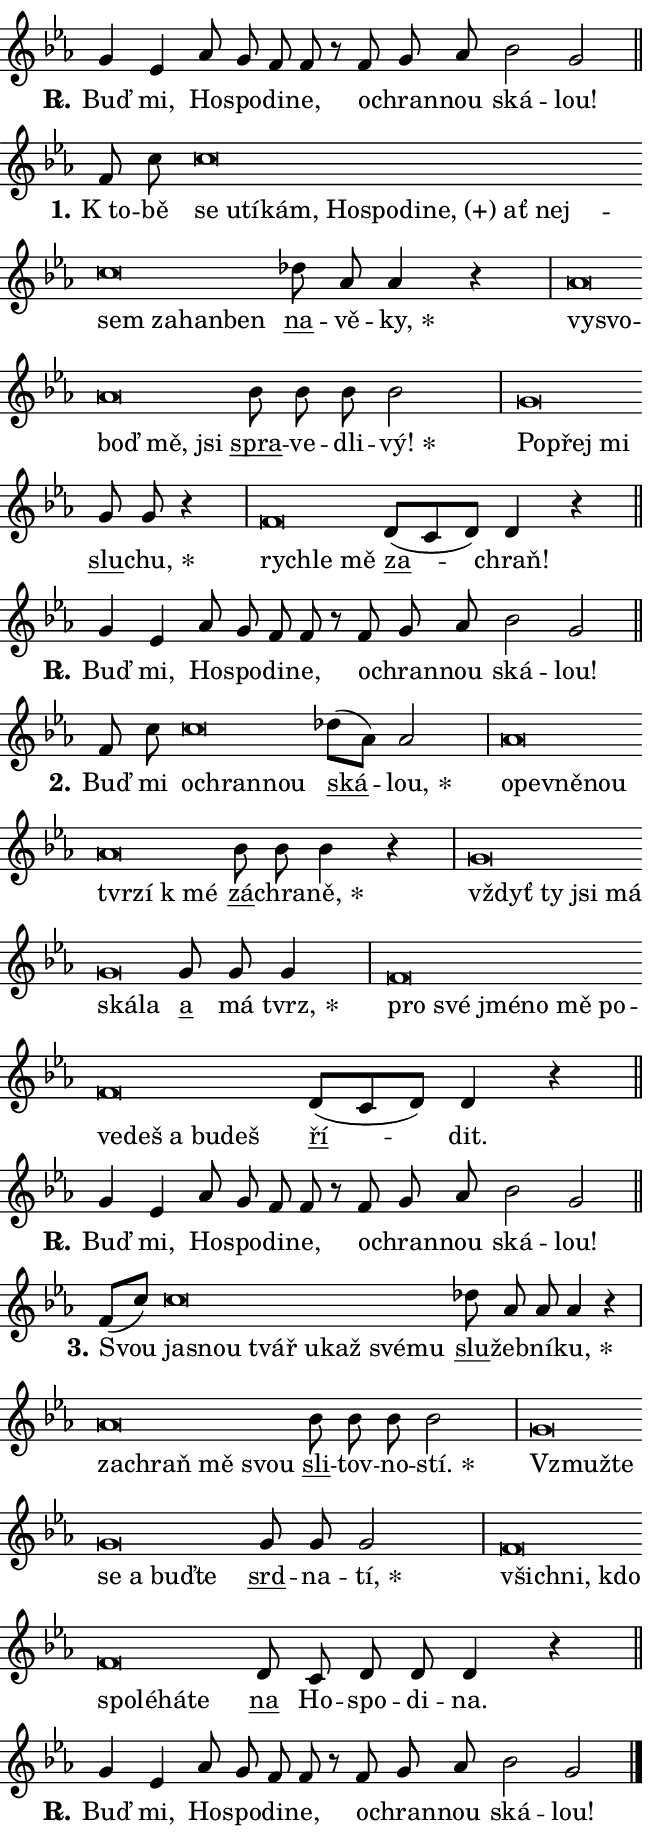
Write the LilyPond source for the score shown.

\version "2.24.0"
\header { tagline = "" }
\paper {
  indent = 0\cm
  top-margin = 0\cm
  right-margin = 0.13\cm % to fit lyric hyphens
  bottom-margin = 0\cm
  left-margin = 0\cm
  paper-width = 11\cm
  page-breaking = #ly:one-page-breaking
  system-system-spacing.basic-distance = #11
  score-system-spacing.basic-distance = #11
  ragged-last = ##f
}


%% Author: Thomas Morley
%% https://lists.gnu.org/archive/html/lilypond-user/2020-05/msg00002.html
#(define (line-position grob)
"Returns position of @var[grob} in current system:
   @code{'start}, if at first time-step
   @code{'end}, if at last time-step
   @code{'middle} otherwise
"
  (let* ((col (ly:item-get-column grob))
         (ln (ly:grob-object col 'left-neighbor))
         (rn (ly:grob-object col 'right-neighbor))
         (col-to-check-left (if (ly:grob? ln) ln col))
         (col-to-check-right (if (ly:grob? rn) rn col))
         (break-dir-left
           (and
             (ly:grob-property col-to-check-left 'non-musical #f)
             (ly:item-break-dir col-to-check-left)))
         (break-dir-right
           (and
             (ly:grob-property col-to-check-right 'non-musical #f)
             (ly:item-break-dir col-to-check-right))))
        (cond ((eqv? 1 break-dir-left) 'start)
              ((eqv? -1 break-dir-right) 'end)
              (else 'middle))))

#(define (tranparent-at-line-position vctor)
  (lambda (grob)
  "Relying on @code{line-position} select the relevant enry from @var{vctor}.
Used to determine transparency,"
    (case (line-position grob)
      ((end) (not (vector-ref vctor 0)))
      ((middle) (not (vector-ref vctor 1)))
      ((start) (not (vector-ref vctor 2))))))

noteHeadBreakVisibility =
#(define-music-function (break-visibility)(vector?)
"Makes @code{NoteHead}s transparent relying on @var{break-visibility}"
#{
  \override NoteHead.transparent =
    #(tranparent-at-line-position break-visibility)
#})

#(define delete-ledgers-for-transparent-note-heads
  (lambda (grob)
    "Reads whether a @code{NoteHead} is transparent.
If so this @code{NoteHead} is removed from @code{'note-heads} from
@var{grob}, which is supposed to be @code{LedgerLineSpanner}.
As a result ledgers are not printed for this @code{NoteHead}"
    (let* ((nhds-array (ly:grob-object grob 'note-heads))
           (nhds-list
             (if (ly:grob-array? nhds-array)
                 (ly:grob-array->list nhds-array)
                 '()))
           ;; Relies on the transparent-property being done before
           ;; Staff.LedgerLineSpanner.after-line-breaking is executed.
           ;; This is fragile ...
           (to-keep
             (remove
               (lambda (nhd)
                 (ly:grob-property nhd 'transparent #f))
               nhds-list)))
      ;; TODO find a better method to iterate over grob-arrays, similiar
      ;; to filter/remove etc for lists
      ;; For now rebuilt from scratch
      (set! (ly:grob-object grob 'note-heads)  '())
      (for-each
        (lambda (nhd)
          (ly:pointer-group-interface::add-grob grob 'note-heads nhd))
        to-keep))))

squashNotes = {
  \override NoteHead.X-extent = #'(-0.2 . 0.2)
  \override NoteHead.Y-extent = #'(-0.75 . 0)
  \override NoteHead.stencil =
    #(lambda (grob)
       (let ((pos (ly:grob-property grob 'staff-position)))
         (begin
           (if (< pos -7) (display "ERROR: Lower brevis then expected\n") (display ""))
           (if (<= pos -6) ly:text-interface::print ly:note-head::print))))
}
unSquashNotes = {
  \revert NoteHead.X-extent
  \revert NoteHead.Y-extent
  \revert NoteHead.stencil
}

hideNotes = \noteHeadBreakVisibility #begin-of-line-visible
unHideNotes = \noteHeadBreakVisibility #all-visible

% work-around for resetting accidentals
% https://lilypond.org/doc/v2.23/Documentation/notation/displaying-rhythms#unmetered-music
cadenzaMeasure = {
  \cadenzaOff
  \partial 1024 s1024
  \cadenzaOn
}

#(define-markup-command (accent layout props text) (markup?)
  "Underline accented syllable"
  (interpret-markup layout props
    #{\markup \override #'(offset . 4.3) \underline { #text }#}))

responsum = \markup \concat {
  "R" \hspace #-1.05 \path #0.1 #'((moveto 0 0.07) (lineto 0.9 0.8)) \hspace #0.05 "."
}

spaceSize = #0.6828661417322834 % exact space size for TeX Gyre Schola

\layout {
  \context {
    \Staff
    \remove "Time_signature_engraver"
    \override LedgerLineSpanner.after-line-breaking = #delete-ledgers-for-transparent-note-heads
  }
  \context {
    \Lyrics {
      \override LyricSpace.minimum-distance = \spaceSize
      \override LyricText.font-name = #"TeX Gyre Schola"
      \override LyricText.font-size = 1
      \override StanzaNumber.font-name = #"TeX Gyre Schola Bold"
      \override StanzaNumber.font-size = 1
    }
  }
  \context {
    \Score 
    \override NoteHead.text =
      #(lambda (grob) 
        (let ((pos (ly:grob-property grob 'staff-position)))
          #{\markup {
            \combine
              \halign #-0.55 \raise #(if (= pos -6) 0 0.5) \override #'(thickness . 2) \draw-line #'(3.2 . 0)
              \musicglyph "noteheads.sM1"
          }#}))
  }
}

% magnetic-lyrics.ily
%
%   written by
%     Jean Abou Samra <jean@abou-samra.fr>
%     Werner Lemberg <wl@gnu.org>
%
%   adapted by
%     Jiri Hon <jiri.hon@gmail.com>
%
% Version 2022-Apr-15

% https://www.mail-archive.com/lilypond-user@gnu.org/msg149350.html

#(define (Left_hyphen_pointer_engraver context)
   "Collect syllable-hyphen-syllable occurrences in lyrics and store
them in properties.  This engraver only looks to the left.  For
example, if the lyrics input is @code{foo -- bar}, it does the
following.

@itemize @bullet
@item
Set the @code{text} property of the @code{LyricHyphen} grob between
@q{foo} and @q{bar} to @code{foo}.

@item
Set the @code{left-hyphen} property of the @code{LyricText} grob with
text @q{foo} to the @code{LyricHyphen} grob between @q{foo} and
@q{bar}.
@end itemize

Use this auxiliary engraver in combination with the
@code{lyric-@/text::@/apply-@/magnetic-@/offset!} hook."
   (let ((hyphen #f)
         (text #f))
     (make-engraver
      (acknowledgers
       ((lyric-syllable-interface engraver grob source-engraver)
        (set! text grob)))
      (end-acknowledgers
       ((lyric-hyphen-interface engraver grob source-engraver)
        ;(when (not (grob::has-interface grob 'lyric-space-interface))
          (set! hyphen grob)));)
      ((stop-translation-timestep engraver)
       (when (and text hyphen)
         (ly:grob-set-object! text 'left-hyphen hyphen))
       (set! text #f)
       (set! hyphen #f)))))

#(define (lyric-text::apply-magnetic-offset! grob)
   "If the space between two syllables is less than the value in
property @code{LyricText@/.details@/.squash-threshold}, move the right
syllable to the left so that it gets concatenated with the left
syllable.

Use this function as a hook for
@code{LyricText@/.after-@/line-@/breaking} if the
@code{Left_@/hyphen_@/pointer_@/engraver} is active."
   (let ((hyphen (ly:grob-object grob 'left-hyphen #f)))
     (when hyphen
       (let ((left-text (ly:spanner-bound hyphen LEFT)))
         (when (grob::has-interface left-text 'lyric-syllable-interface)
           (let* ((common (ly:grob-common-refpoint grob left-text X))
                  (this-x-ext (ly:grob-extent grob common X))
                  (left-x-ext
                   (begin
                     ;; Trigger magnetism for left-text.
                     (ly:grob-property left-text 'after-line-breaking)
                     (ly:grob-extent left-text common X)))
                  ;; `delta` is the gap width between two syllables.
                  (delta (- (interval-start this-x-ext)
                            (interval-end left-x-ext)))
                  (details (ly:grob-property grob 'details))
                  (threshold (assoc-get 'squash-threshold details 0.2)))
             (when (< delta threshold)
               (let* (;; We have to manipulate the input text so that
                      ;; ligatures crossing syllable boundaries are not
                      ;; disabled.  For languages based on the Latin
                      ;; script this is essentially a beautification.
                      ;; However, for non-Western scripts it can be a
                      ;; necessity.
                      (lt (ly:grob-property left-text 'text))
                      (rt (ly:grob-property grob 'text))
                      (is-space (grob::has-interface hyphen 'lyric-space-interface))
                      (space (if is-space " " ""))
                      (extra-delta (if is-space spaceSize 0))
                      ;; Append new syllable.
                      (ltrt-space (if (and (string? lt) (string? rt))
                                (string-append lt space rt)
                                (make-concat-markup (list lt space rt))))
                      ;; Right-align `ltrt` to the right side.
                      (ltrt-space-markup (grob-interpret-markup
                               grob
                               (make-translate-markup
                                (cons (interval-length this-x-ext) 0)
                                (make-right-align-markup ltrt-space)))))
                 (begin
                   ;; Don't print `left-text`.
                   (ly:grob-set-property! left-text 'stencil #f)
                   ;; Set text and stencil (which holds all collected
                   ;; syllables so far) and shift it to the left.
                   (ly:grob-set-property! grob 'text ltrt-space)
                   (ly:grob-set-property! grob 'stencil ltrt-space-markup)
                   (ly:grob-translate-axis! grob (- (- delta extra-delta)) X))))))))))


#(define (lyric-hyphen::displace-bounds-first grob)
   ;; Make very sure this callback isn't triggered too early.
   (let ((left (ly:spanner-bound grob LEFT))
         (right (ly:spanner-bound grob RIGHT)))
     (ly:grob-property left 'after-line-breaking)
     (ly:grob-property right 'after-line-breaking)
     (ly:lyric-hyphen::print grob)))

squashThreshold = #0.4

\layout {
  \context {
    \Lyrics
    \consists #Left_hyphen_pointer_engraver
    \override LyricText.after-line-breaking =
      #lyric-text::apply-magnetic-offset!
    \override LyricHyphen.stencil = #lyric-hyphen::displace-bounds-first
    \override LyricText.details.squash-threshold = \squashThreshold
    \override LyricHyphen.minimum-distance = 0
    \override LyricHyphen.minimum-length = \squashThreshold
  }
}

squashText = \override LyricText.details.squash-threshold = 9999
unSquashText = \override LyricText.details.squash-threshold = \squashThreshold

leftText = \override LyricText.self-alignment-X = #LEFT
unLeftText = \revert LyricText.self-alignment-X

starOffset = #(lambda (grob) 
                (let ((x_offset (ly:self-alignment-interface::aligned-on-x-parent grob)))
                  (if (= x_offset 0) 0 (+ x_offset 1.2))))

star = #(define-music-function (syllable)(string?)
"Append star separator at the end of a syllable"
#{
  \once \override LyricText.X-offset = #starOffset
  \lyricmode { \markup {
    #syllable
    \override #'((font-name . "TeX Gyre Schola Bold")) \hspace #0.2 \lower #0.65 \larger "*"
  } }
#})

starAccent = #(define-music-function (syllable)(string?)
"Append star separator at the end of a syllable and make accent"
#{
  \once \override LyricText.X-offset = #starOffset
  \lyricmode { \markup {
    \accent #syllable
    \override #'((font-name . "TeX Gyre Schola Bold")) \hspace #0.2 \lower #0.65 \larger "*"
  } }
#})

breath = #(define-music-function (syllable)(string?)
"Append breathing indicator at the end of a syllable"
#{
  \lyricmode { \markup { #syllable "+" } }
#})

optionalBreath = #(define-music-function (syllable)(string?)
"Append optional breathing indicator at the end of a syllable"
#{
  \lyricmode { \markup { #syllable "(+)" } }
#})


\score {
    <<
        \new Voice = "melody" { \cadenzaOn \key es \major \relative { g'4 es as8 g f f \bar "" r f g as bes2 g \cadenzaMeasure \bar "||" \break } }
        \new Lyrics \lyricsto "melody" { \lyricmode { \set stanza = \responsum
Buď mi, Ho -- spo -- di -- ne, o -- chran -- nou ská -- lou! } }
    >>
    \layout {}
}

\score {
    <<
        \new Voice = "melody" { \cadenzaOn \key es \major \relative { f'8 c' \bar "" \squashNotes c\breve*1/16 \hideNotes \breve*1/16 \bar "" \breve*1/16 \bar "" \breve*1/16 \bar "" \breve*1/16 \bar "" \breve*1/16 \bar "" \breve*1/16 \bar "" \breve*1/16 \bar "" \breve*1/16 \bar "" \breve*1/16 \bar "" \breve*1/16 \bar "" \breve*1/16 \bar "" \breve*1/16 \breve*1/16 \bar "" \unHideNotes \unSquashNotes \bar "" des8 as as4 r \cadenzaMeasure \bar "|" \squashNotes as\breve*1/16 \hideNotes \breve*1/16 \bar "" \breve*1/16 \bar "" \breve*1/16 \breve*1/16 \bar "" \unHideNotes \unSquashNotes \bar "" bes8 bes bes bes2 \cadenzaMeasure \bar "|" \squashNotes g\breve*1/16 \hideNotes \breve*1/16 \breve*1/16 \bar "" \unHideNotes \unSquashNotes \bar "" g8 g r4 \cadenzaMeasure \bar "|" \squashNotes f\breve*1/16 \hideNotes \breve*1/16 \breve*1/16 \bar "" \unHideNotes \unSquashNotes \bar "" d8[( c d)] d4 r \cadenzaMeasure \bar "||" \break } }
        \new Lyrics \lyricsto "melody" { \lyricmode { \set stanza = "1."
"K to" -- bě \leftText se \squashText u -- tí -- kám, Ho -- spo -- di -- \optionalBreath ne, ať nej -- sem za -- han -- ben \unLeftText \unSquashText \markup \accent na -- vě -- \star ky, \leftText vy -- \squashText svo -- boď mě, jsi \unLeftText \unSquashText \markup \accent spra -- ve -- dli -- \star vý! \leftText Po -- \squashText přej mi \unLeftText \unSquashText \markup \accent slu -- \star chu, \leftText rych -- \squashText le mě \unLeftText \unSquashText \markup \accent za -- chraň! } }
    >>
    \layout {}
}

\score {
    <<
        \new Voice = "melody" { \cadenzaOn \key es \major \relative { g'4 es as8 g f f \bar "" r f g as bes2 g \cadenzaMeasure \bar "||" \break } }
        \new Lyrics \lyricsto "melody" { \lyricmode { \set stanza = \responsum
Buď mi, Ho -- spo -- di -- ne, o -- chran -- nou ská -- lou! } }
    >>
    \layout {}
}

\score {
    <<
        \new Voice = "melody" { \cadenzaOn \key es \major \relative { f'8 c' \bar "" \squashNotes c\breve*1/16 \hideNotes \breve*1/16 \breve*1/16 \bar "" \unHideNotes \unSquashNotes \bar "" des8[( as)] as2 \cadenzaMeasure \bar "|" \squashNotes as\breve*1/16 \hideNotes \breve*1/16 \bar "" \breve*1/16 \bar "" \breve*1/16 \bar "" \breve*1/16 \bar "" \breve*1/16 \breve*1/16 \bar "" \unHideNotes \unSquashNotes \bar "" bes8 bes bes4 r \cadenzaMeasure \bar "|" \squashNotes g\breve*1/16 \hideNotes \breve*1/16 \bar "" \breve*1/16 \bar "" \breve*1/16 \bar "" \breve*1/16 \breve*1/16 \bar "" \unHideNotes \unSquashNotes \bar "" g8 g g4 \cadenzaMeasure \bar "|" \squashNotes f\breve*1/16 \hideNotes \breve*1/16 \bar "" \breve*1/16 \bar "" \breve*1/16 \bar "" \breve*1/16 \bar "" \breve*1/16 \bar "" \breve*1/16 \bar "" \breve*1/16 \bar "" \breve*1/16 \bar "" \breve*1/16 \breve*1/16 \bar "" \unHideNotes \unSquashNotes \bar "" d8[( c d)] d4 r \cadenzaMeasure \bar "||" \break } }
        \new Lyrics \lyricsto "melody" { \lyricmode { \set stanza = "2."
Buď mi \leftText o -- \squashText chran -- nou \unLeftText \unSquashText \markup \accent ská -- \star lou, \leftText o -- \squashText pev -- ně -- nou tvr -- zí "k mé" \unLeftText \unSquashText \markup \accent zá -- chra -- \star ně, \leftText vždyť \squashText ty jsi má ská -- la \unLeftText \unSquashText \markup \accent a má \star tvrz, \leftText pro \squashText své jmé -- no mě po -- ve -- deš a bu -- deš \unLeftText \unSquashText \markup \accent ří -- dit. } }
    >>
    \layout {}
}

\score {
    <<
        \new Voice = "melody" { \cadenzaOn \key es \major \relative { g'4 es as8 g f f \bar "" r f g as bes2 g \cadenzaMeasure \bar "||" \break } }
        \new Lyrics \lyricsto "melody" { \lyricmode { \set stanza = \responsum
Buď mi, Ho -- spo -- di -- ne, o -- chran -- nou ská -- lou! } }
    >>
    \layout {}
}

\score {
    <<
        \new Voice = "melody" { \cadenzaOn \key es \major \relative { f'8[( c'8)] \bar "" \squashNotes c\breve*1/16 \hideNotes \breve*1/16 \bar "" \breve*1/16 \bar "" \breve*1/16 \bar "" \breve*1/16 \bar "" \breve*1/16 \breve*1/16 \bar "" \unHideNotes \unSquashNotes \bar "" des8 as as as4 r \cadenzaMeasure \bar "|" \squashNotes as\breve*1/16 \hideNotes \breve*1/16 \bar "" \breve*1/16 \breve*1/16 \bar "" \unHideNotes \unSquashNotes \bar "" bes8 bes bes bes2 \cadenzaMeasure \bar "|" \squashNotes g\breve*1/16 \hideNotes \breve*1/16 \bar "" \breve*1/16 \bar "" \breve*1/16 \bar "" \breve*1/16 \breve*1/16 \bar "" \unHideNotes \unSquashNotes \bar "" g8 g g2 \cadenzaMeasure \bar "|" \squashNotes f\breve*1/16 \hideNotes \breve*1/16 \bar "" \breve*1/16 \bar "" \breve*1/16 \bar "" \breve*1/16 \bar "" \breve*1/16 \breve*1/16 \bar "" \unHideNotes \unSquashNotes \bar "" d8 c d d d4 r \cadenzaMeasure \bar "||" \break } }
        \new Lyrics \lyricsto "melody" { \lyricmode { \set stanza = "3."
Svou \leftText ja -- \squashText snou tvář u -- kaž své -- mu \unLeftText \unSquashText \markup \accent slu -- žeb -- ní -- \star ku, \leftText za -- \squashText chraň mě svou \unLeftText \unSquashText \markup \accent sli -- tov -- no -- \star stí. \leftText Vzmuž -- \squashText te se a buď -- te \unLeftText \unSquashText \markup \accent srd -- na -- \star tí, \leftText všich -- \squashText ni, kdo spo -- lé -- há -- te \unLeftText \unSquashText \markup \accent na Ho -- spo -- di -- na. } }
    >>
    \layout {}
}

\score {
    <<
        \new Voice = "melody" { \cadenzaOn \key es \major \relative { g'4 es as8 g f f \bar "" r f g as bes2 g \cadenzaMeasure \bar "||" \break } \bar "|." }
        \new Lyrics \lyricsto "melody" { \lyricmode { \set stanza = \responsum
Buď mi, Ho -- spo -- di -- ne, o -- chran -- nou ská -- lou! } }
    >>
    \layout {}
}
